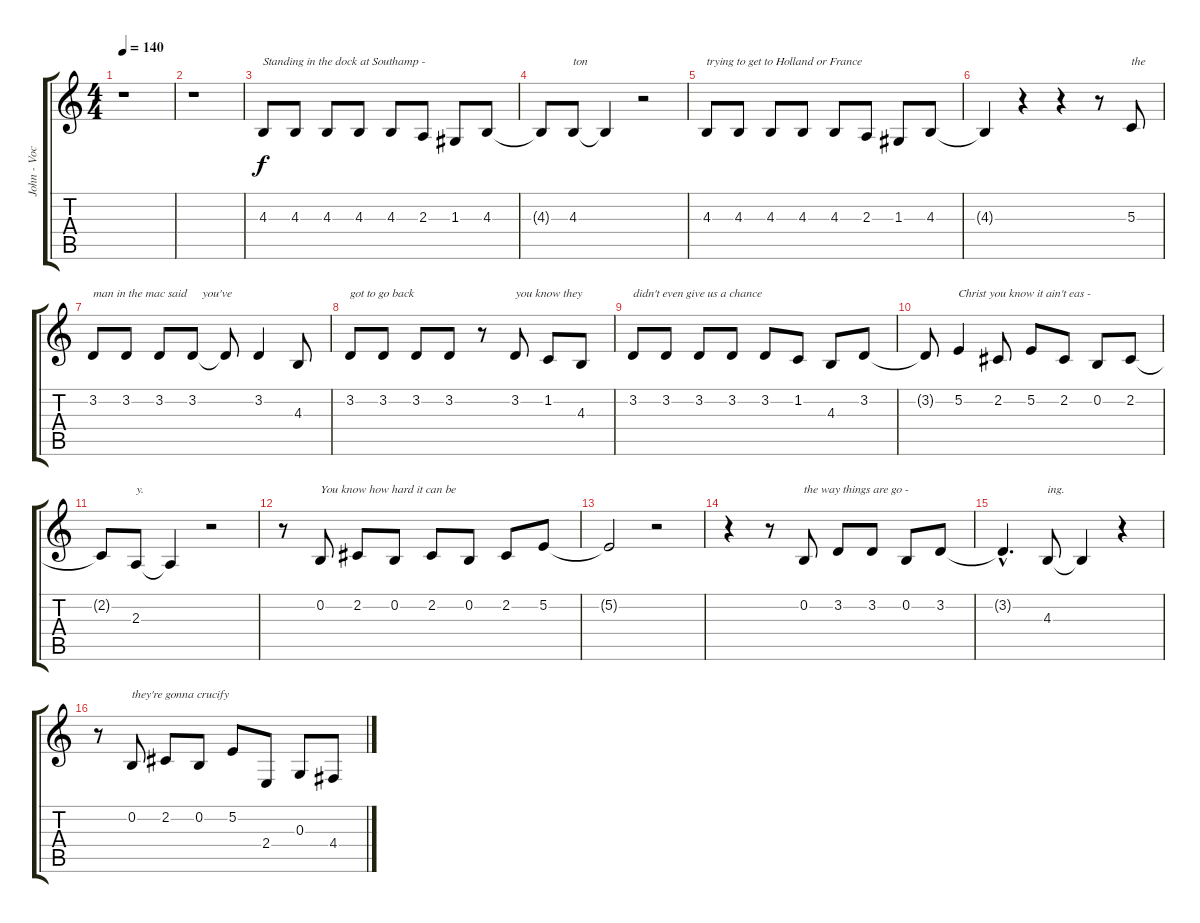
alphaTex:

\track ("John - Vocal" "John - Voc") {instrument acousticgrandpiano}
\staff {score tabs}
\tuning (E4 B3 G3 D3 A2 E2) {hide}
\ts (4 4)
\tempo 140
\clef g2
\ks c
r.1{dy f instrument acousticgrandpiano} |
r.1 |
4.3.8{txt "Standing in the dock at Southamp -"} 4.3.8 4.3.8 4.3.8 4.3.8 2.3.8 1.3.8 4.3.8 |
4.3{t}.8 4.3.8{txt "ton"} 4.3{t}.4 r.2 |
4.3.8{txt "trying to get to Holland or France"} 4.3.8 4.3.8 4.3.8 4.3.8 2.3.8 1.3.8 4.3.8 |
4.3{t}.4 r.4 r.4 r.8 5.3.8{txt "the"} |
3.2.8{txt "man in the mac said     you've"} 3.2.8 3.2.8 3.2.8 3.2{t}.8 3.2.4 4.3.8 |
3.2.8{txt "got to go back"} 3.2.8 3.2.8 3.2.8 r.8 3.2.8{txt "you know they"} 1.2.8 4.3.8 |
3.2.8{txt "didn't even give us a chance"} 3.2.8 3.2.8 3.2.8 3.2.8 1.2.8 4.3.8 3.2.8 |
3.2{t}.8 5.2.4{txt "Christ you know it ain't eas -"} 2.2.8 5.2.8 2.2.8 0.2.8 2.2.8 |
2.2{t}.8 2.3.8{txt "y."} 2.3{t}.4 r.2 |
r.8 0.2.8{txt "You know how hard it can be"} 2.2.8 0.2.8 2.2.8 0.2.8 2.2.8 5.2.8 |
5.2{t}.2 r.2 |
r.4 r.8 0.2.8{txt "the way things are go -"} 3.2.8 3.2.8 0.2.8 3.2.8 |
3.2{hac t}.4{d} 4.3.8{txt "ing."} 4.3{t}.4 r.4 |
r.8 0.2.8{txt "they're gonna crucify"} 2.2.8 0.2.8 5.2.8 2.4.8 0.3.8 4.4.8
